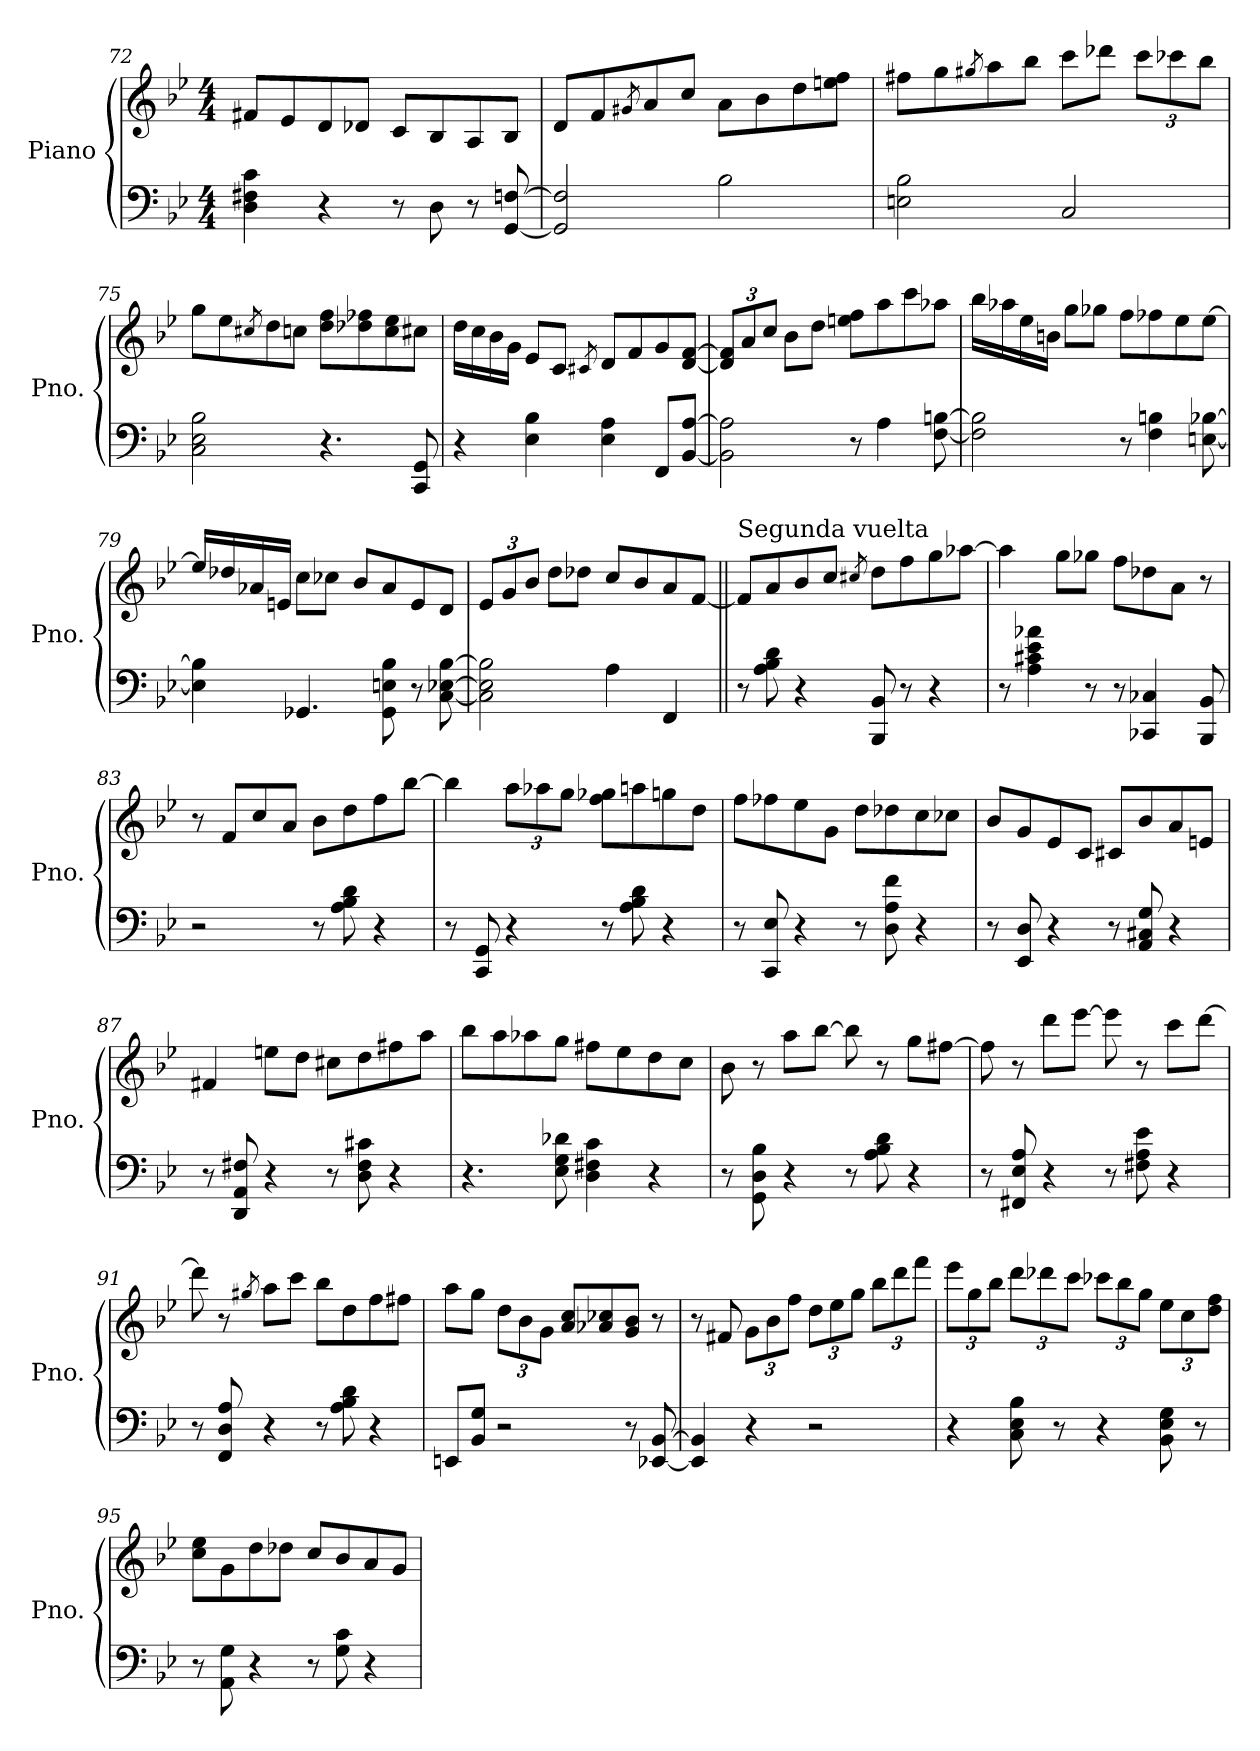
**kern	**kern
*part1	*part1
*staff2	*staff1
*I"Piano	*
*I'Pno.	*
*clefF4	*clefG2
*k[b-e-]	*k[b-e-]
*M4/4	*M4/4
=72	=72
4D\ 4F#X\ 4c\	8f#X/L
.	8e-/
4r	8d/
.	8d-X/J
8r	8c/L
8D\	8B-/
8r	8A/
[8GG/ [8Fn/	8B-/J
=73	=73
2GG/] 2F/]	8d/L
.	8f/
.	8qg#X/
.	8a/
.	8cc/J
2B-\	8a\L
.	8b-\
.	8dd\
.	8een\ 8ff\J
=74	=74
2En\ 2B-\	8ff#X\L
.	8gg\
.	8qgg#X/
.	8aa\
.	8bb-\J
2C/	8ccc\L
.	8ddd-X\J
*	*Xbrackettup
.	12ccc\L
.	12ccc-X\
.	12bb-\J
!!LO:LB:g=z
=75	=75
2C\ 2E-\ 2B-\	8gg\L
.	8ee-\
.	8qcc#X/
.	8dd\
.	8ccn\J
4.r	8dd\ 8ff\L
.	8dd-X\ 8ff-X\
.	8cc\ 8ee-\
8CC/ 8GG/	8cc#X\J
=76	=76
4r	16dd\LL
.	16cc\
.	16b-\
.	16g\JJ
4E-\ 4B-\	8e-/L
.	8c/J
.	8qc#X/
4E-\ 4A\	8d/L
.	8f/
8FF/L	8g/
[8BB-/ [8A/J	[8d/ [8f/J
=77	=77
2BB-\] 2A\]	12d/] 12f/]L
.	12a/
.	12cc/J
.	8b-\L
.	8dd\J
8r	8een\ 8ff\L
4A\	8aa\
.	8ccc\
[8F\ [8Bn\	8aa-X\J
=78	=78
2F\] 2B\]	16bb-\LL
.	16aa-X\
.	16ee-\
.	16bn\JJ
.	8gg\L
.	8gg-X\J
8r	8ff\L
4F\ 4Bn\	8ff-X\
.	8ee-\
[8En\ [8B-X\	[8ee-\J
=79	=79
4E\] 4B-\]	16ee-/LL]
.	16dd-X/
.	16a-X/
.	16en/JJ
4.GG-X/	8cc\L
.	8cc-X\J
.	8b-/L
8GG-\ 8En\ 8B-\	8a-/
8r	8e/
[8C\ [8E-X\ [8B-\	8d/J
=80	=80
2C\] 2E-\] 2B-\]	12e-/L
.	12g/
.	12b-/J
.	8dd\L
.	8dd-X\J
4A\	8cc/L
.	8b-/
4FF/	8a/
.	[8f/J
!!LO:LB:g=z
=81||	=81||
!	!LO:TX:a:t=Segunda vuelta
8r	8f/L]
8A\ 8B-\ 8d\	8a/
4r	8b-/
.	8cc/J
.	8qcc#X/
8BBB-/ 8BB-/	8dd\L
8r	8ff\
4r	8gg\
.	[8aa-X\J
=82	=82
8r	4aa-\]
4A\ 4c#X\ 4e-\ 4a-X\	.
.	8gg\L
8r	8gg-X\J
8r	8ff\L
4CC-X/ 4C-X/	8dd-X\
.	8a\J
8BBB-/ 8BB-/	8r
=83	=83
2r	8r
.	8f/L
.	8cc/
.	8a/J
8r	8b-\L
8A\ 8B-\ 8d\	8dd\
4r	8ff\
.	[8bb-\J
=84	=84
8r	4bb-\]
8CC/ 8GG/	.
4r	12aa\L
.	12aa-X\
.	12gg\J
8r	8ff\ 8gg-X\L
8A\ 8B-\ 8d\	8aan\
4r	8ggn\
.	8dd\J
=85	=85
8r	8ff\L
8CC/ 8E-/	8ff-X\
4r	8ee-\
.	8g\J
8r	8dd\L
8D\ 8A\ 8f\	8dd-X\
4r	8cc\
.	8cc-X\J
=86	=86
8r	8b-/L
8EE-/ 8D/	8g/
4r	8e-/
.	8c/J
8r	8c#X/L
8AA/ 8C#X/ 8G/	8b-/
4r	8a/
.	8en/J
!!LO:PB:g=z
=87	=87
8r	4f#X/
8DD/ 8AA/ 8F#X/	.
4r	8een\L
.	8dd\J
8r	8cc#X\L
8D\ 8F#\ 8c#X\	8dd\
4r	8ff#X\
.	8aa\J
=88	=88
4.r	8bb-\L
.	8aa\
.	8aa-X\
8E-\ 8G\ 8d-X\	8gg\J
4D\ 4F#X\ 4c\	8ff#X\L
.	8ee-\
4r	8dd\
.	8cc\J
=89	=89
8r	8b-\
8GG\ 8D\ 8B-\	8r
4r	8aa\L
.	[8bb-\J
8r	8bb-\]
8A\ 8B-\ 8d\	8r
4r	8gg\L
.	[8ff#X\J
=90	=90
8r	8ff#\]
8FF#X/ 8E-/ 8A/	8r
4r	8ddd\L
.	[8eee-\J
8r	8eee-\]
8F#X\ 8A\ 8e-\	8r
4r	8ccc\L
.	[8ddd\J
=91	=91
8r	8ddd\]
8FF/ 8D/ 8A/	8r
.	8qgg#X/
4r	8aa\L
.	8ccc\J
8r	8bb-\L
8A\ 8B-\ 8d\	8dd\
4r	8ff\
.	8ff#X\J
=92	=92
8EEn/L	8aa\L
8BB-/ 8G/J	8gg\J
2r	12dd\L
.	12b-\
.	12g\J
.	8a/ 8cc/L
.	8a-X/ 8cc-X/
8r	8g/ 8b-/J
[8EE-X/ [8BB-/	8r
!!LO:LB:g=z
=93	=93
4EE-/] 4BB-/]	8r
.	8f#X/
4r	12g\L
.	12b-\
.	12ff\J
2r	12dd\L
.	12ee-\
.	12gg\J
.	12bb-\L
.	12ddd\
.	12fff\J
=94	=94
4r	12eee-\L
.	12gg\
.	12bb-\J
8C\ 8E-\ 8B-\	12ddd\L
.	12ddd-X\
8r	.
.	12ccc\J
4r	12ccc-X\L
.	12bb-\
.	12gg\J
8BB-\ 8E-\ 8G\	12ee-\L
.	12cc\
8r	.
.	12dd\ 12ff\J
=95	=95
8r	8cc\ 8ee-\L
8AA\ 8G\	8g\
4r	8dd\
.	8dd-X\J
8r	8cc/L
8G\ 8c\	8b-/
4r	8a/
.	8g/J
=	=
*-	*-
